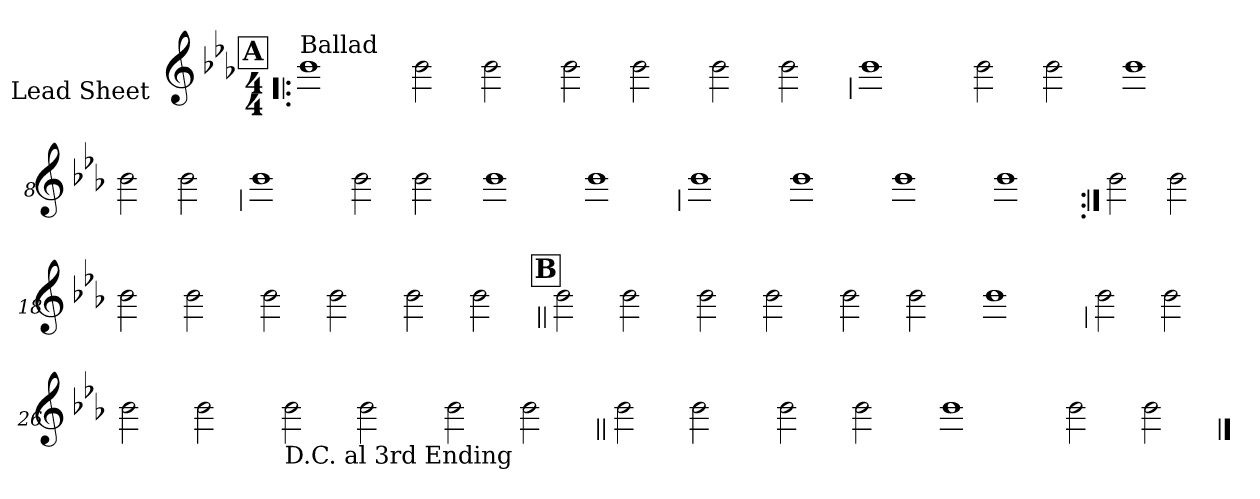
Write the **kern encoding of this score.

**kern
*part1
*staff1
*I"Lead Sheet
*stria0
*clefG2
*k[b-e-a-]
*E-:
*M4/4
!!LO:REH:place=s1:a:t=A
=1!|:
!LO:TX:a:t=Ballad
1b-
=2-
2b-
2b-
=3-
2b-
2b-
=4-
2b-
2b-
!!LO:LB:g=z
=5
1b-
=6-
2b-
2b-
=7-
1b-
=8-
2b-
2b-
!!LO:LB:g=z
=9
1b-
=10-
2b-
2b-
=11-
1b-
=12-
1b-
!!LO:LB:g=z
=13
1b-
=14-
1b-
=15-
1b-
=16-
1b-
!!LO:LB:g=z
=17:|!
2b-
2b-
=18-
2b-
2b-
=19-
2b-
2b-
=20-
2b-
2b-
!!LO:LB:g=z
!!LO:REH:place=s1:a:t=B
=21||
2b-
2b-
=22-
2b-
2b-
=23-
2b-
2b-
=24-
1b-
!!LO:LB:g=z
=25
2b-
2b-
=26-
2b-
2b-
=27-
!LO:TX:b:t=D.C. al 3rd Ending
2b-
2b-
=28-
2b-
2b-
!!LO:LB:g=z
=29||
2b-
2b-
=30-
2b-
2b-
=31-
1b-
=32-
2b-
2b-
==
*-
